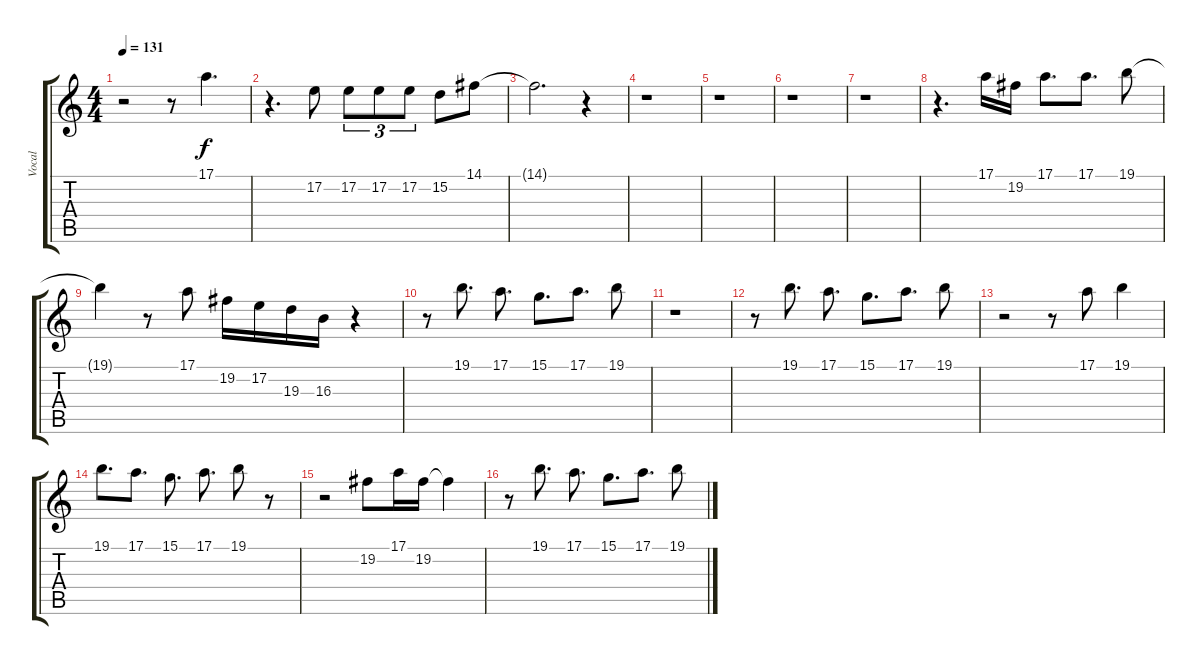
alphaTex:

\track ("Vocal" "Vocal") {instrument violin}
\staff {score tabs}
\tuning (E4 B3 G3 D3 A2 E2) {hide}
\ts (4 4)
\tempo 131
\clef g2
\ks c
r.2{dy f} r.8 17.1.4{d volume 11} |
r.4{d} 17.2.8 17.2.8{tu (3 2)} 17.2.8{tu (3 2)} 17.2.8{tu (3 2)} 15.2.8 14.1.8 |
14.1{t}.2{d} r.4 |
r.1 |
r.1 |
r.1 |
r.1 |
r.4{d} 17.1.16{volume 9} 19.2.16 17.1.8{d} 17.1.8{d} 19.1.8 |
19.1{t}.4 r.8 17.1.8 19.2.16 17.2.16 19.3.16 16.3.16 r.4 |
r.8{volume 8} 19.1.8{d} 17.1.8{d} 15.1.8{d} 17.1.8{d} 19.1.8 |
r.1 |
r.8 19.1.8{d} 17.1.8{d} 15.1.8{d} 17.1.8{d} 19.1.8{volume 7} |
r.2 r.8 17.1.8{volume 5} 19.1.4 |
19.1.8{d} 17.1.8{d} 15.1.8{d} 17.1.8{d} 19.1.8 r.8{volume 4} |
r.2 19.2.8 17.1.16 19.2.16 19.2{t}.4 |
r.8 19.1.8{d} 17.1.8{d} 15.1.8{d} 17.1.8{d} 19.1.8
